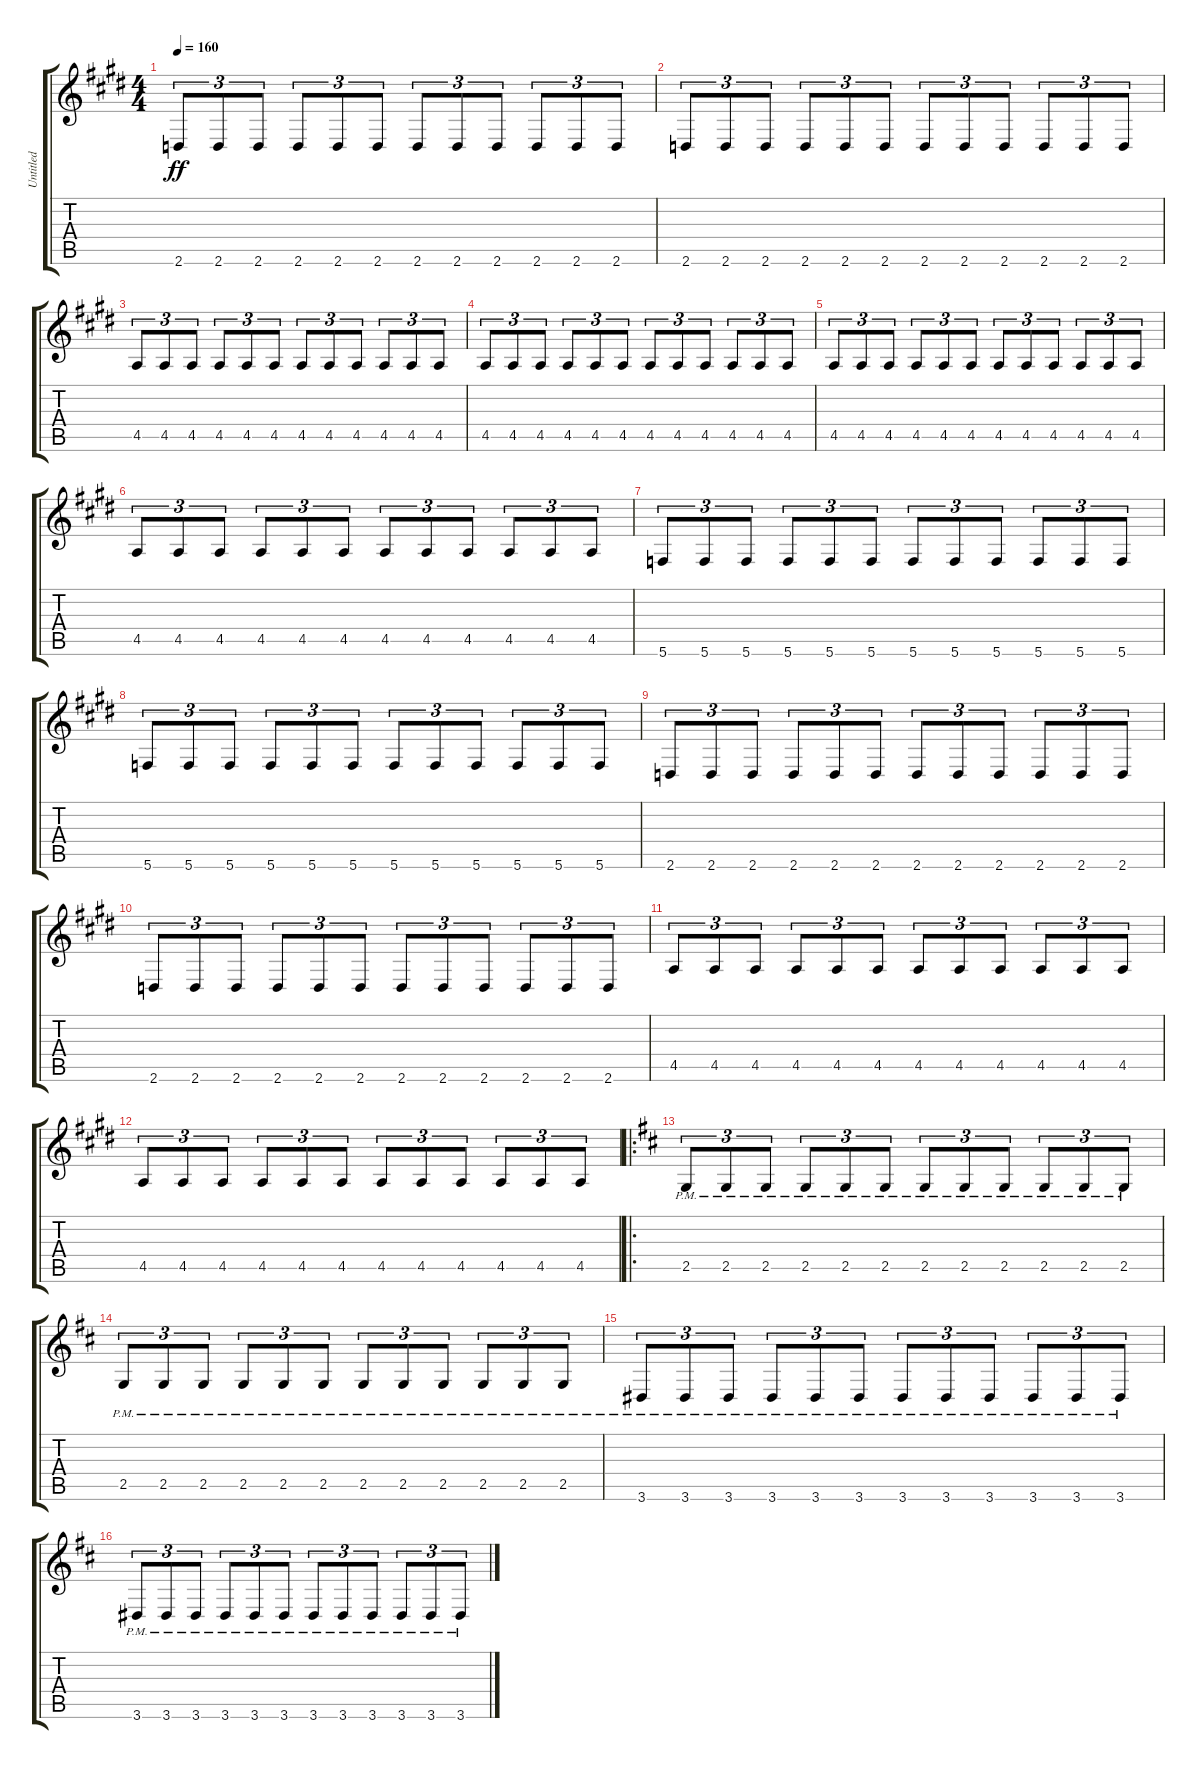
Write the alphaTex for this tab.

\track ("Untitled" "Untitled") {instrument overdrivenguitar}
\staff {score tabs}
\tuning (C4 G3 Eb3 Bb2 F2 C2) {hide}
\ts (4 4)
\tempo 160
\clef g2
\ks c#minor
2.6.8{tu (3 2) dy ff} 2.6.8{tu (3 2)} 2.6.8{tu (3 2)} 2.6.8{tu (3 2)} 2.6.8{tu (3 2)} 2.6.8{tu (3 2)} 2.6.8{tu (3 2)} 2.6.8{tu (3 2)} 2.6.8{tu (3 2)} 2.6.8{tu (3 2)} 2.6.8{tu (3 2)} 2.6.8{tu (3 2)} |
2.6.8{tu (3 2)} 2.6.8{tu (3 2)} 2.6.8{tu (3 2)} 2.6.8{tu (3 2)} 2.6.8{tu (3 2)} 2.6.8{tu (3 2)} 2.6.8{tu (3 2)} 2.6.8{tu (3 2)} 2.6.8{tu (3 2)} 2.6.8{tu (3 2)} 2.6.8{tu (3 2)} 2.6.8{tu (3 2)} |
\ks e
4.5.8{tu (3 2)} 4.5.8{tu (3 2)} 4.5.8{tu (3 2)} 4.5.8{tu (3 2)} 4.5.8{tu (3 2)} 4.5.8{tu (3 2)} 4.5.8{tu (3 2)} 4.5.8{tu (3 2)} 4.5.8{tu (3 2)} 4.5.8{tu (3 2)} 4.5.8{tu (3 2)} 4.5.8{tu (3 2)} |
\ks c#minor
4.5.8{tu (3 2)} 4.5.8{tu (3 2)} 4.5.8{tu (3 2)} 4.5.8{tu (3 2)} 4.5.8{tu (3 2)} 4.5.8{tu (3 2)} 4.5.8{tu (3 2)} 4.5.8{tu (3 2)} 4.5.8{tu (3 2)} 4.5.8{tu (3 2)} 4.5.8{tu (3 2)} 4.5.8{tu (3 2)} |
\ks e
4.5.8{tu (3 2)} 4.5.8{tu (3 2)} 4.5.8{tu (3 2)} 4.5.8{tu (3 2)} 4.5.8{tu (3 2)} 4.5.8{tu (3 2)} 4.5.8{tu (3 2)} 4.5.8{tu (3 2)} 4.5.8{tu (3 2)} 4.5.8{tu (3 2)} 4.5.8{tu (3 2)} 4.5.8{tu (3 2)} |
\ks c#minor
4.5.8{tu (3 2)} 4.5.8{tu (3 2)} 4.5.8{tu (3 2)} 4.5.8{tu (3 2)} 4.5.8{tu (3 2)} 4.5.8{tu (3 2)} 4.5.8{tu (3 2)} 4.5.8{tu (3 2)} 4.5.8{tu (3 2)} 4.5.8{tu (3 2)} 4.5.8{tu (3 2)} 4.5.8{tu (3 2)} |
5.6.8{tu (3 2)} 5.6.8{tu (3 2)} 5.6.8{tu (3 2)} 5.6.8{tu (3 2)} 5.6.8{tu (3 2)} 5.6.8{tu (3 2)} 5.6.8{tu (3 2)} 5.6.8{tu (3 2)} 5.6.8{tu (3 2)} 5.6.8{tu (3 2)} 5.6.8{tu (3 2)} 5.6.8{tu (3 2)} |
\ks e
5.6.8{tu (3 2)} 5.6.8{tu (3 2)} 5.6.8{tu (3 2)} 5.6.8{tu (3 2)} 5.6.8{tu (3 2)} 5.6.8{tu (3 2)} 5.6.8{tu (3 2)} 5.6.8{tu (3 2)} 5.6.8{tu (3 2)} 5.6.8{tu (3 2)} 5.6.8{tu (3 2)} 5.6.8{tu (3 2)} |
\ks c#minor
2.6.8{tu (3 2)} 2.6.8{tu (3 2)} 2.6.8{tu (3 2)} 2.6.8{tu (3 2)} 2.6.8{tu (3 2)} 2.6.8{tu (3 2)} 2.6.8{tu (3 2)} 2.6.8{tu (3 2)} 2.6.8{tu (3 2)} 2.6.8{tu (3 2)} 2.6.8{tu (3 2)} 2.6.8{tu (3 2)} |
2.6.8{tu (3 2)} 2.6.8{tu (3 2)} 2.6.8{tu (3 2)} 2.6.8{tu (3 2)} 2.6.8{tu (3 2)} 2.6.8{tu (3 2)} 2.6.8{tu (3 2)} 2.6.8{tu (3 2)} 2.6.8{tu (3 2)} 2.6.8{tu (3 2)} 2.6.8{tu (3 2)} 2.6.8{tu (3 2)} |
\ks e
4.5.8{tu (3 2)} 4.5.8{tu (3 2)} 4.5.8{tu (3 2)} 4.5.8{tu (3 2)} 4.5.8{tu (3 2)} 4.5.8{tu (3 2)} 4.5.8{tu (3 2)} 4.5.8{tu (3 2)} 4.5.8{tu (3 2)} 4.5.8{tu (3 2)} 4.5.8{tu (3 2)} 4.5.8{tu (3 2)} |
\ks c#minor
4.5.8{tu (3 2)} 4.5.8{tu (3 2)} 4.5.8{tu (3 2)} 4.5.8{tu (3 2)} 4.5.8{tu (3 2)} 4.5.8{tu (3 2)} 4.5.8{tu (3 2)} 4.5.8{tu (3 2)} 4.5.8{tu (3 2)} 4.5.8{tu (3 2)} 4.5.8{tu (3 2)} 4.5.8{tu (3 2)} |
\ro
\ks d
2.5{pm}.8{tu (3 2)} 2.5{pm}.8{tu (3 2)} 2.5{pm}.8{tu (3 2)} 2.5{pm}.8{tu (3 2)} 2.5{pm}.8{tu (3 2)} 2.5{pm}.8{tu (3 2)} 2.5{pm}.8{tu (3 2)} 2.5{pm}.8{tu (3 2)} 2.5{pm}.8{tu (3 2)} 2.5{pm}.8{tu (3 2)} 2.5{pm}.8{tu (3 2)} 2.5{pm}.8{tu (3 2)} |
2.5{pm}.8{tu (3 2)} 2.5{pm}.8{tu (3 2)} 2.5{pm}.8{tu (3 2)} 2.5{pm}.8{tu (3 2)} 2.5{pm}.8{tu (3 2)} 2.5{pm}.8{tu (3 2)} 2.5{pm}.8{tu (3 2)} 2.5{pm}.8{tu (3 2)} 2.5{pm}.8{tu (3 2)} 2.5{pm}.8{tu (3 2)} 2.5{pm}.8{tu (3 2)} 2.5{pm}.8{tu (3 2)} |
3.6{pm}.8{tu (3 2)} 3.6{pm}.8{tu (3 2)} 3.6{pm}.8{tu (3 2)} 3.6{pm}.8{tu (3 2)} 3.6{pm}.8{tu (3 2)} 3.6{pm}.8{tu (3 2)} 3.6{pm}.8{tu (3 2)} 3.6{pm}.8{tu (3 2)} 3.6{pm}.8{tu (3 2)} 3.6{pm}.8{tu (3 2)} 3.6{pm}.8{tu (3 2)} 3.6{pm}.8{tu (3 2)} |
3.6{pm}.8{tu (3 2)} 3.6{pm}.8{tu (3 2)} 3.6{pm}.8{tu (3 2)} 3.6{pm}.8{tu (3 2)} 3.6{pm}.8{tu (3 2)} 3.6{pm}.8{tu (3 2)} 3.6{pm}.8{tu (3 2)} 3.6{pm}.8{tu (3 2)} 3.6{pm}.8{tu (3 2)} 3.6{pm}.8{tu (3 2)} 3.6{pm}.8{tu (3 2)} 3.6{pm}.8{tu (3 2)}
